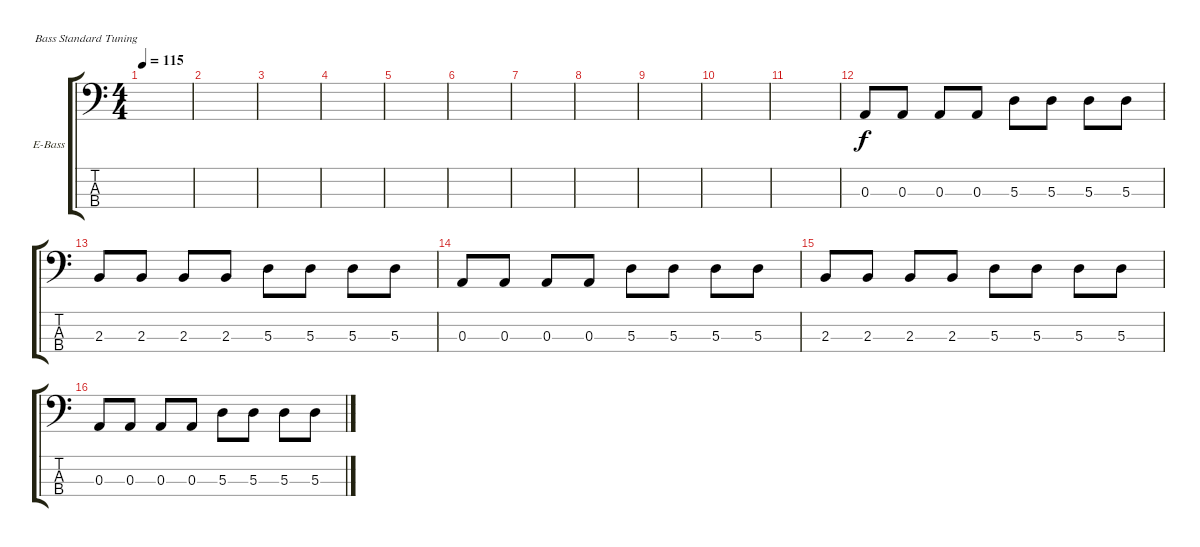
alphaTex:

\defaultSystemsLayout 4
\bracketExtendMode groupsimilarinstruments
\firstSystemTrackNameOrientation horizontal
\otherSystemsTrackNameOrientation horizontal
\track ("Electric Bass" "E-Bass") {instrument electricbassfinger}
\staff {score tabs}
\tuning (G2 D2 A1 E1)
\ts (4 4)
\tempo 115
\clef f4
\scale
0.333333
\ks c
|
\scale
0.333333 |
\scale
0.333333 |
\scale
0.333333 |
\scale
0.333333 |
\scale
0.333333 |
\scale
0.333333 |
\scale
0.333333 |
\scale
0.333333 |
\scale
0.333333 |
\scale
0.333333 |
\scale
0.333333 0.3.8 0.3.8 0.3.8 0.3.8 5.3.8 5.3.8 5.3.8 5.3.8 |
\scale
0.333333 2.3.8 2.3.8 2.3.8 2.3.8 5.3.8 5.3.8 5.3.8 5.3.8 |
\scale
0.333333 0.3.8 0.3.8 0.3.8 0.3.8 5.3.8 5.3.8 5.3.8 5.3.8 |
\scale
0.333333 2.3.8 2.3.8 2.3.8 2.3.8 5.3.8 5.3.8 5.3.8 5.3.8 |
\scale
0.333333 0.3.8 0.3.8 0.3.8 0.3.8 5.3.8 5.3.8 5.3.8 5.3.8
